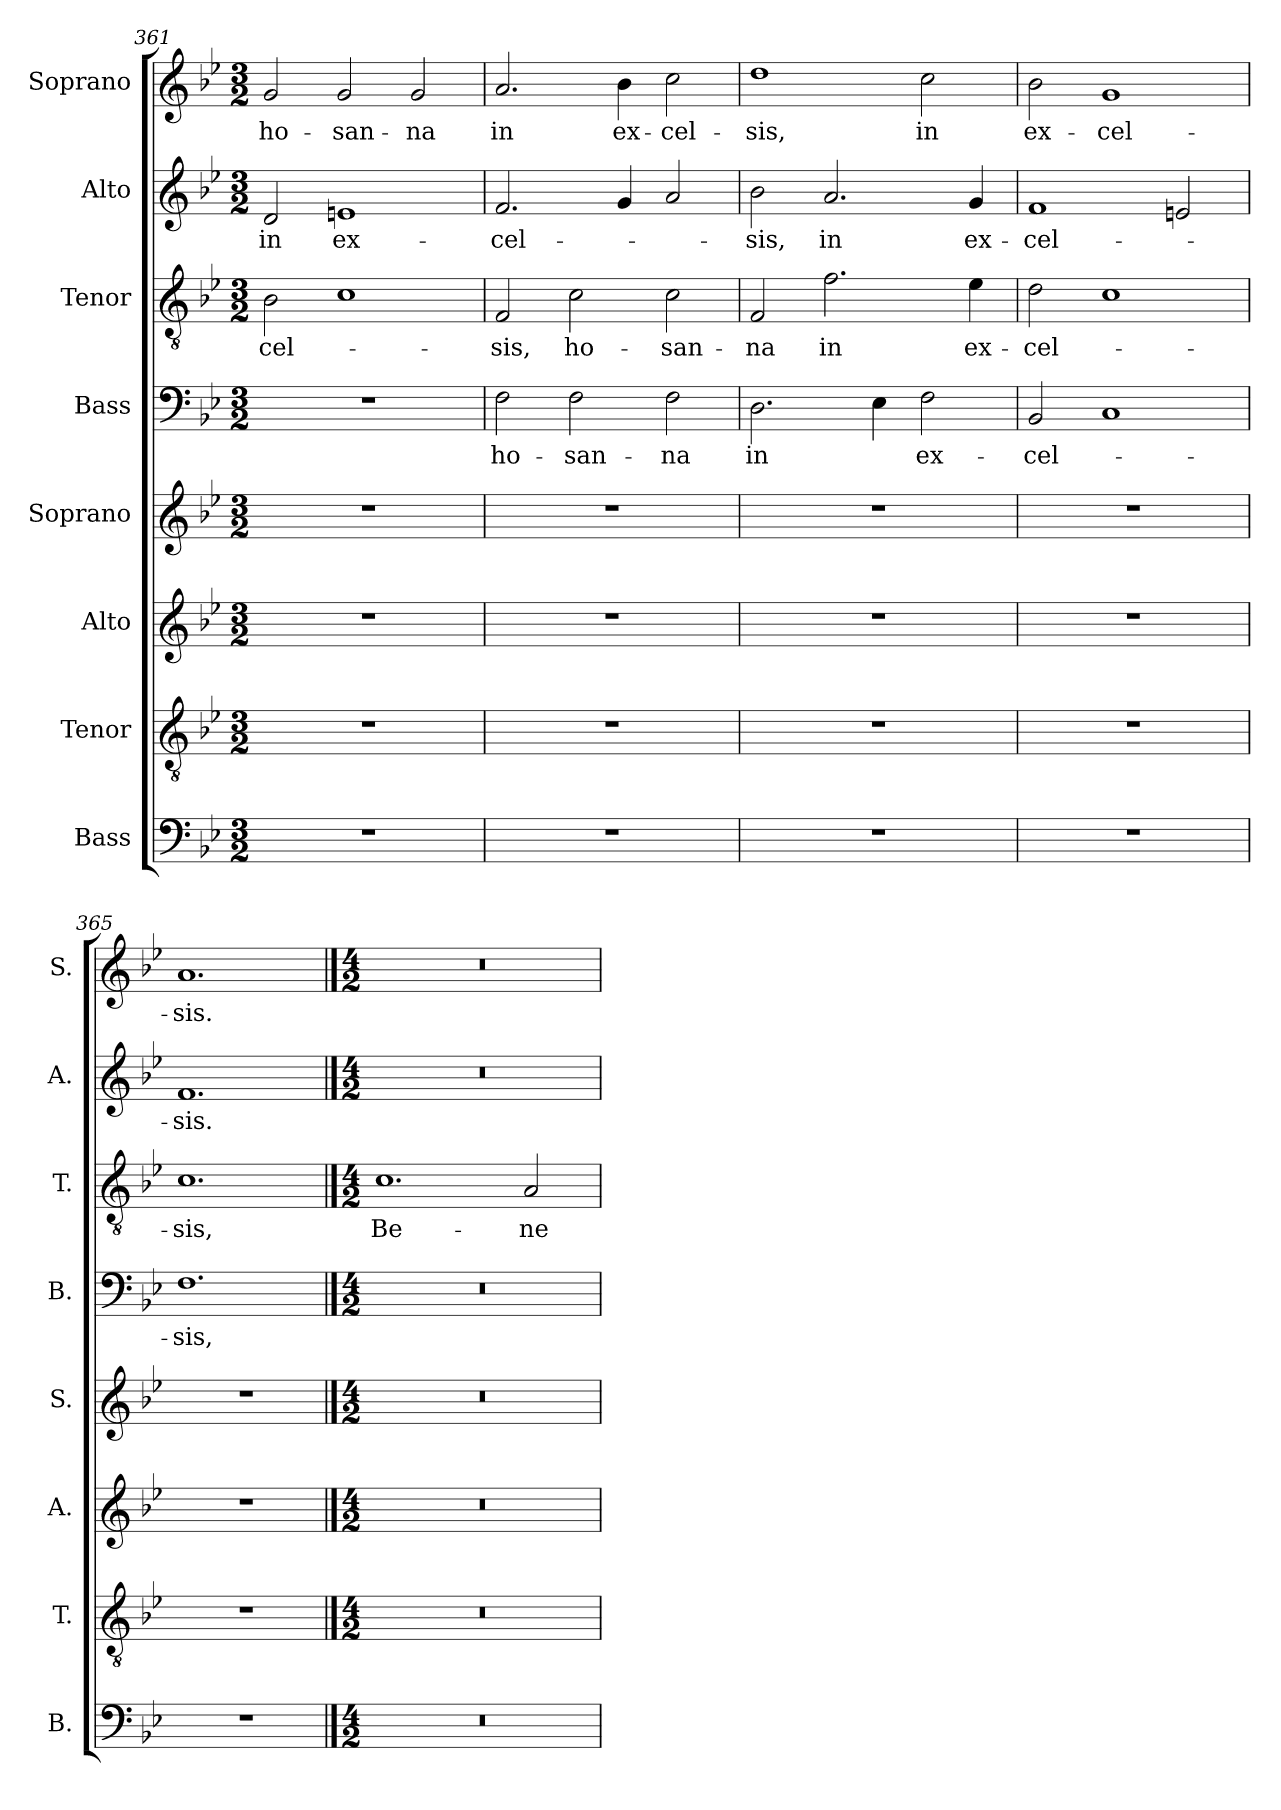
**kern	**kern	**kern	**kern	**kern	**text	**kern	**text	**kern	**text	**kern	**text
*part8	*part7	*part6	*part5	*part4	*part4	*part3	*part3	*part2	*part2	*part1	*part1
*staff8	*staff7	*staff6	*staff5	*staff4	*staff4	*staff3	*staff3	*staff2	*staff2	*staff1	*staff1
*I"Bass	*I"Tenor	*I"Alto	*I"Soprano	*I"Bass	*	*I"Tenor	*	*I"Alto	*	*I"Soprano	*
*I'B.	*I'T.	*I'A.	*I'S.	*I'B.	*	*I'T.	*	*I'A.	*	*I'S.	*
*clefF4	*clefGv2	*clefG2	*clefG2	*clefF4	*	*clefGv2	*	*clefG2	*	*clefG2	*
*	*ITrd7c12	*	*	*	*	*ITrd7c12	*	*	*	*	*
*k[b-e-]	*k[b-e-]	*k[b-e-]	*k[b-e-]	*k[b-e-]	*	*k[b-e-]	*	*k[b-e-]	*	*k[b-e-]	*
*B-:	*B-:	*B-:	*B-:	*B-:	*	*B-:	*	*B-:	*	*B-:	*
*M3/2	*M3/2	*M3/2	*M3/2	*M3/2	*	*M3/2	*	*M3/2	*	*M3/2	*
=361	=361	=361	=361	=361	=361	=361	=361	=361	=361	=361	=361
!LO:N:vis=1	!LO:N:vis=1	!LO:N:vis=1	!LO:N:vis=1	!LO:N:vis=1	!	!	!	!	!	!	!
!	!	!	!	!	!	!	!LO:LY:b:color=#000000	!	!	!	!
!	!	!	!	!	!	!	!	!	!LO:LY:b:color=#000000	!	!
!	!	!	!	!	!	!	!	!	!	!	!LO:LY:b:color=#000000
1.r	1.r	1.r	1.r	1.r	.	2BB-i\	-cel-	2di/	in	2gi/	ho-
!	!	!	!	!	!	!	!	!	!LO:LY:b:color=#000000	!	!
!	!	!	!	!	!	!	!	!	!	!	!LO:LY:b:color=#000000
.	.	.	.	.	.	1Ci	.	1eni	ex-	2gi/	-san-
!	!	!	!	!	!	!	!	!	!	!	!LO:LY:b:color=#000000
.	.	.	.	.	.	.	.	.	.	2gi/	-na
=362	=362	=362	=362	=362	=362	=362	=362	=362	=362	=362	=362
!LO:N:vis=1	!LO:N:vis=1	!LO:N:vis=1	!LO:N:vis=1	!	!	!	!	!	!	!	!
!	!	!	!	!	!LO:LY:b:color=#000000	!	!	!	!	!	!
!	!	!	!	!	!	!	!LO:LY:b:color=#000000	!	!	!	!
!	!	!	!	!	!	!	!	!	!LO:LY:b:color=#000000	!	!
!	!	!	!	!	!	!	!	!	!	!	!LO:LY:b:color=#000000
1.r	1.r	1.r	1.r	2Fi\	ho-	2FFi/	-sis,	2.fi/	-cel-	2.ai/	in
!	!	!	!	!	!LO:LY:b:color=#000000	!	!	!	!	!	!
!	!	!	!	!	!	!	!LO:LY:b:color=#000000	!	!	!	!
.	.	.	.	2Fi\	-san-	2Ci\	ho-	.	.	.	.
!	!	!	!	!	!	!	!	!	!	!	!LO:LY:b:color=#000000
.	.	.	.	.	.	.	.	4gi/	.	4b-i\	ex-
!	!	!	!	!	!LO:LY:b:color=#000000	!	!	!	!	!	!
!	!	!	!	!	!	!	!LO:LY:b:color=#000000	!	!	!	!
!	!	!	!	!	!	!	!	!	!	!	!LO:LY:b:color=#000000
.	.	.	.	2Fi\	-na	2Ci\	-san-	2ai/	.	2cci\	-cel-
=363	=363	=363	=363	=363	=363	=363	=363	=363	=363	=363	=363
!LO:N:vis=1	!LO:N:vis=1	!LO:N:vis=1	!LO:N:vis=1	!	!	!	!	!	!	!	!
!	!	!	!	!	!LO:LY:b:color=#000000	!	!	!	!	!	!
!	!	!	!	!	!	!	!LO:LY:b:color=#000000	!	!	!	!
!	!	!	!	!	!	!	!	!	!LO:LY:b:color=#000000	!	!
!	!	!	!	!	!	!	!	!	!	!	!LO:LY:b:color=#000000
1.r	1.r	1.r	1.r	2.Di\	in	2FFi/	-na	2b-i\	-sis,	1ddi	-sis,
!	!	!	!	!	!	!	!LO:LY:b:color=#000000	!	!	!	!
!	!	!	!	!	!	!	!	!	!LO:LY:b:color=#000000	!	!
.	.	.	.	.	.	2.Fi\	in	2.ai/	in	.	.
.	.	.	.	4E-i\	.	.	.	.	.	.	.
!	!	!	!	!	!LO:LY:b:color=#000000	!	!	!	!	!	!
!	!	!	!	!	!	!	!	!	!	!	!LO:LY:b:color=#000000
.	.	.	.	2Fi\	ex-	.	.	.	.	2cci\	in
!	!	!	!	!	!	!	!LO:LY:b:color=#000000	!	!	!	!
!	!	!	!	!	!	!	!	!	!LO:LY:b:color=#000000	!	!
.	.	.	.	.	.	4E-i\	ex-	4gi/	ex-	.	.
=364	=364	=364	=364	=364	=364	=364	=364	=364	=364	=364	=364
!LO:N:vis=1	!LO:N:vis=1	!LO:N:vis=1	!LO:N:vis=1	!	!	!	!	!	!	!	!
!	!	!	!	!	!LO:LY:b:color=#000000	!	!	!	!	!	!
!	!	!	!	!	!	!	!LO:LY:b:color=#000000	!	!	!	!
!	!	!	!	!	!	!	!	!	!LO:LY:b:color=#000000	!	!
!	!	!	!	!	!	!	!	!	!	!	!LO:LY:b:color=#000000
1.r	1.r	1.r	1.r	2BB-i/	-cel-	2Di\	-cel-	1fi	-cel-	2b-i\	ex-
!	!	!	!	!	!	!	!	!	!	!	!LO:LY:b:color=#000000
.	.	.	.	1Ci	.	1Ci	.	.	.	1gi	-cel-
.	.	.	.	.	.	.	.	2eni/	.	.	.
=365	=365	=365	=365	=365	=365	=365	=365	=365	=365	=365	=365
!LO:N:vis=1	!LO:N:vis=1	!LO:N:vis=1	!LO:N:vis=1	!	!	!	!	!	!	!	!
!	!	!	!	!	!LO:LY:b:color=#000000	!	!	!	!	!	!
!	!	!	!	!	!	!	!LO:LY:b:color=#000000	!	!	!	!
!	!	!	!	!	!	!	!	!	!LO:LY:b:color=#000000	!	!
!	!	!	!	!	!	!	!	!	!	!	!LO:LY:b:color=#000000
1.r	1.r	1.r	1.r	1.Fi	-sis,	1.Ci	-sis,	1.fi	-sis.	1.ai	-sis.
!!LO:PB:g=z
==366	==366	==366	==366	==366	==366	==366	==366	==366	==366	==366	==366
*M4/2	*M4/2	*M4/2	*M4/2	*M4/2	*	*M4/2	*	*M4/2	*	*M4/2	*
!LO:N:vis=1	!LO:N:vis=1	!LO:N:vis=1	!LO:N:vis=1	!LO:N:vis=1	!	!	!	!	!	!	!
*	*	*	*	*	*	*	*	*MM216	*	*MM216	*
!	!	!	!	!	!	!	!LO:LY:b:color=#000000	!LO:N:vis=1	!	!LO:N:vis=1	!
0r	0r	0r	0r	0r	.	1.Ci	Be-	0r	.	0r	.
!	!	!	!	!	!	!	!LO:LY:b:color=#000000	!	!	!	!
.	.	.	.	.	.	2AAi/	-ne-	.	.	.	.
=	=	=	=	=	=	=	=	=	=	=	=
*-	*-	*-	*-	*-	*-	*-	*-	*-	*-	*-	*-
